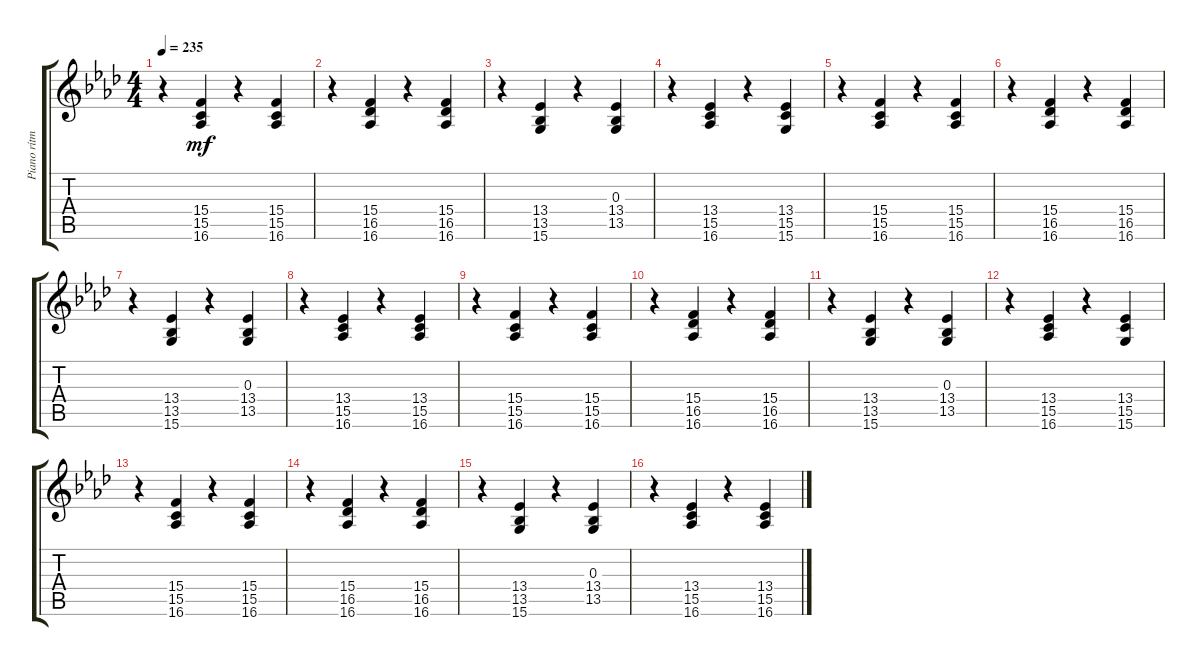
\track ("Piano rítmico" "Piano rítm") {instrument acousticgrandpiano}
\staff {score tabs}
\tuning (E4 B3 G3 D3 A2 E2) {hide}
\ts (4 4)
\tempo 235
\clef g2
\ks ab
r.4{dy mf} (15.4 15.5 16.6).4 r.4 (15.4 15.5 16.6).4 |
r.4 (15.4 16.5 16.6).4 r.4 (15.4 16.5 16.6).4 |
r.4 (13.4 13.5 15.6).4 r.4 (0.3 13.4 13.5).4 |
r.4 (13.4 15.5 16.6).4 r.4 (13.4 15.5 15.6).4 |
r.4 (15.4 15.5 16.6).4 r.4 (15.4 15.5 16.6).4 |
r.4 (15.4 16.5 16.6).4 r.4 (15.4 16.5 16.6).4 |
r.4 (13.4 13.5 15.6).4 r.4 (0.3 13.4 13.5).4 |
r.4 (13.4 15.5 16.6).4 r.4 (13.4 15.5 16.6).4 |
r.4 (15.4 15.5 16.6).4 r.4 (15.4 15.5 16.6).4 |
r.4 (15.4 16.5 16.6).4 r.4 (15.4 16.5 16.6).4 |
r.4 (13.4 13.5 15.6).4 r.4 (0.3 13.4 13.5).4 |
r.4 (13.4 15.5 16.6).4 r.4 (13.4 15.5 15.6).4 |
r.4 (15.4 15.5 16.6).4 r.4 (15.4 15.5 16.6).4 |
r.4 (15.4 16.5 16.6).4 r.4 (15.4 16.5 16.6).4 |
r.4 (13.4 13.5 15.6).4 r.4 (0.3 13.4 13.5).4 |
r.4 (13.4 15.5 16.6).4 r.4 (13.4 15.5 16.6).4
